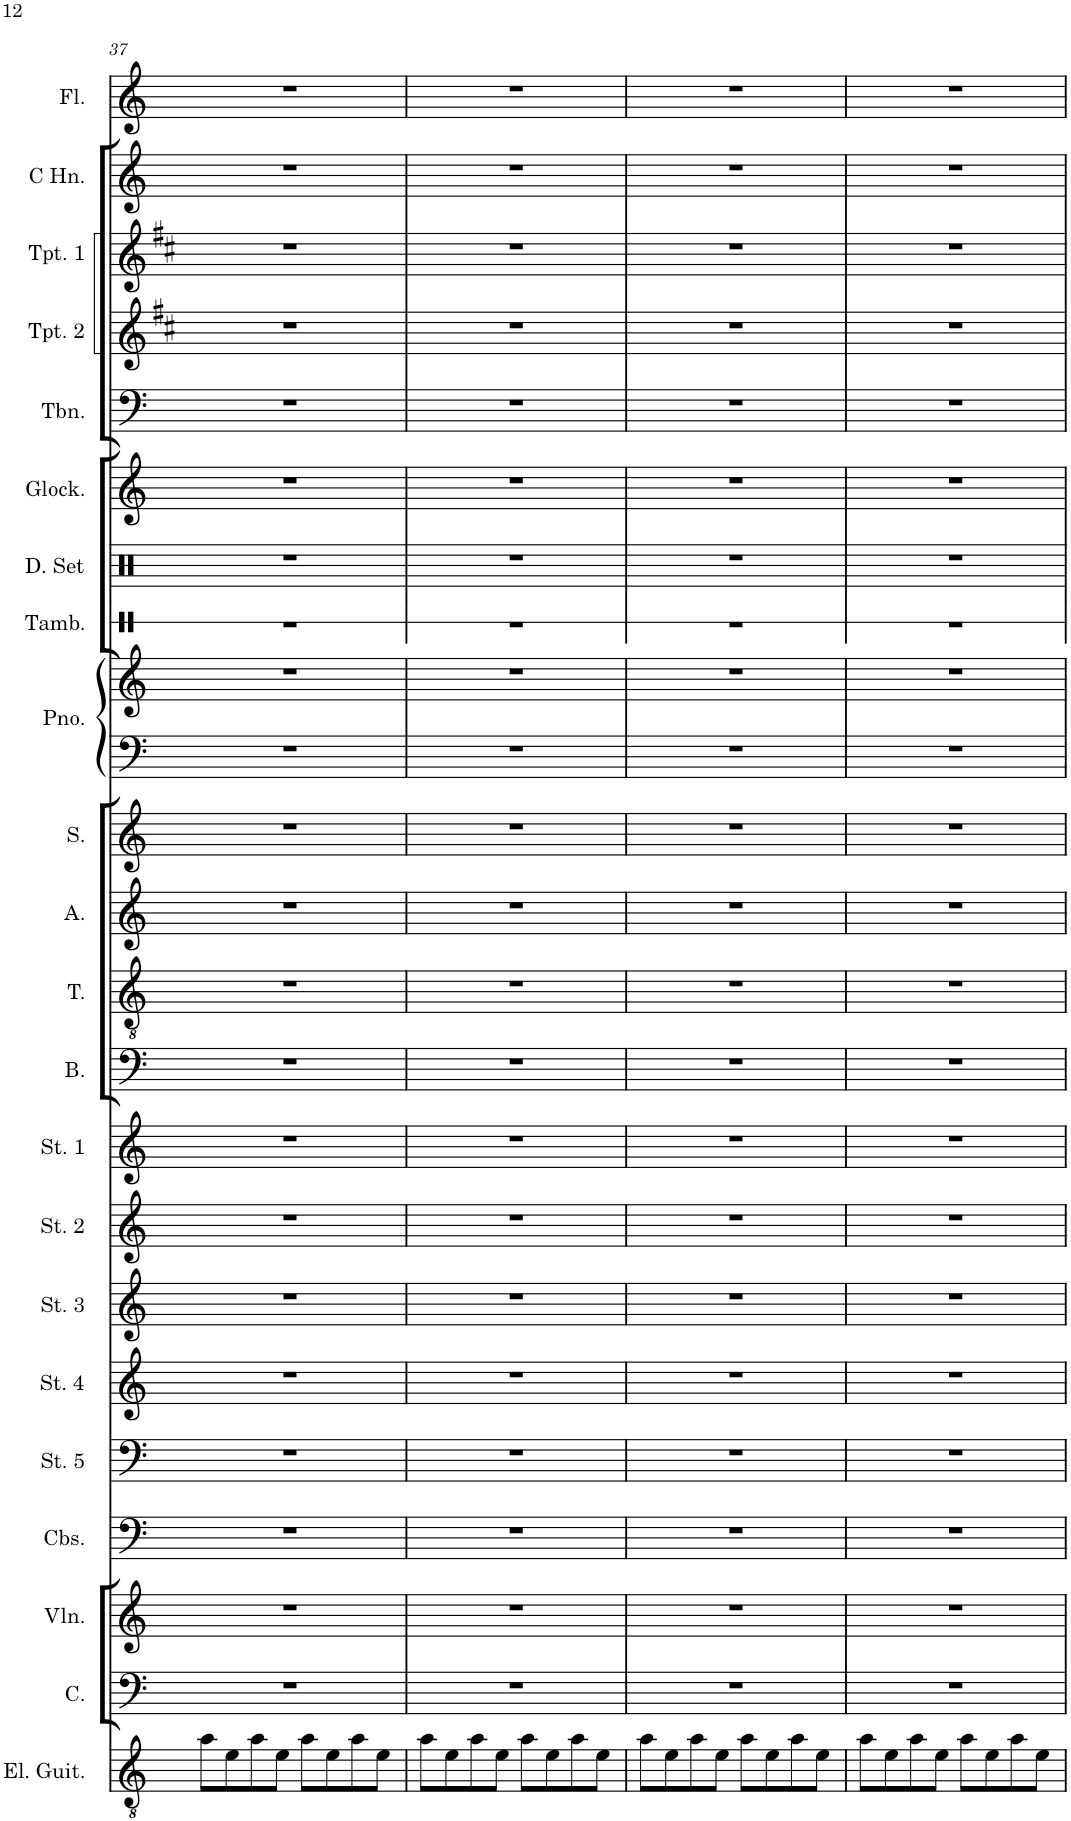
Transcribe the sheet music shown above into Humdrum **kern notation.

**kern	**kern	**kern	**kern	**kern	**kern	**kern	**kern	**kern	**kern	**kern	**kern	**kern	**kern	**kern	**kern	**kern	**kern	**kern	**kern	**kern	**kern	**kern
*part22	*part21	*part20	*part19	*part18	*part17	*part16	*part15	*part14	*part13	*part12	*part11	*part10	*part9	*part9	*part8	*part7	*part6	*part5	*part4	*part3	*part2	*part1
*staff23	*staff22	*staff21	*staff20	*staff19	*staff18	*staff17	*staff16	*staff15	*staff14	*staff13	*staff12	*staff11	*staff10	*staff9	*staff8	*staff7	*staff6	*staff5	*staff4	*staff3	*staff2	*staff1
*I"Electric Guitar	*I"Cello	*I"Violin	*I"Contrabasses	*I"Strings 5	*I"Strings 4	*I"Strings 3	*I"Strings 2	*I"Strings 1	*I"Bass	*I"Tenor	*I"Alto	*I"Soprano	*I"Piano	*	*I"Tambourine	*I"Drumset	*I"Glockenspiel	*I"Trombone	*I"Trumpet 2	*I"Trumpet 1	*I"Horn in C	*I"Flute
*I'El. Guit.	*I'C.	*I'Vln.	*I'Cbs.	*I'St. 5	*I'St. 4	*I'St. 3	*I'St. 2	*I'St. 1	*I'B.	*I'T.	*I'A.	*I'S.	*I'Pno.	*	*I'Tamb.	*I'D. Set	*I'Glock.	*I'Tbn.	*I'Tpt. 2	*I'Tpt. 1	*	*I'Fl.
!!LO:PB:g=z
*clefGv2	*clefF4	*clefG2	*clefF4	*clefF4	*clefG2	*clefG2	*clefG2	*clefG2	*clefF4	*clefGv2	*clefG2	*clefG2	*clefF4	*clefG2	*clefX	*clefX	*clefG2	*clefF4	*clefG2	*clefG2	*clefG2	*clefG2
*	*	*	*Trd7c12	*	*	*	*	*	*	*	*	*	*	*	*	*	*Trd-14c-24	*	*Trd1c2	*Trd1c2	*Trd7c12	*
*k[]	*k[]	*k[]	*k[]	*k[]	*k[]	*k[]	*k[]	*k[]	*k[]	*k[]	*k[]	*k[]	*k[]	*k[]	*k[]	*k[]	*k[]	*k[]	*k[f#c#]	*k[f#c#]	*k[]	*k[]
*M4/4	*M4/4	*M4/4	*M4/4	*M4/4	*M4/4	*M4/4	*M4/4	*M4/4	*M4/4	*M4/4	*M4/4	*M4/4	*M4/4	*M4/4	*M4/4	*M4/4	*M4/4	*M4/4	*M4/4	*M4/4	*M4/4	*M4/4
=37	=37	=37	=37	=37	=37	=37	=37	=37	=37	=37	=37	=37	=37	=37	=37	=37	=37	=37	=37	=37	=37	=37
8a\L	1r	1r	1r	1r	1r	1r	1r	1r	1r	1r	1r	1r	1r	1r	1r	1r	1r	1r	1r	1r	1r	1r
8e\	.	.	.	.	.	.	.	.	.	.	.	.	.	.	.	.	.	.	.	.	.	.
8a\	.	.	.	.	.	.	.	.	.	.	.	.	.	.	.	.	.	.	.	.	.	.
8e\J	.	.	.	.	.	.	.	.	.	.	.	.	.	.	.	.	.	.	.	.	.	.
8a\L	.	.	.	.	.	.	.	.	.	.	.	.	.	.	.	.	.	.	.	.	.	.
8e\	.	.	.	.	.	.	.	.	.	.	.	.	.	.	.	.	.	.	.	.	.	.
8a\	.	.	.	.	.	.	.	.	.	.	.	.	.	.	.	.	.	.	.	.	.	.
8e\J	.	.	.	.	.	.	.	.	.	.	.	.	.	.	.	.	.	.	.	.	.	.
=38	=38	=38	=38	=38	=38	=38	=38	=38	=38	=38	=38	=38	=38	=38	=38	=38	=38	=38	=38	=38	=38	=38
8a\L	1r	1r	1r	1r	1r	1r	1r	1r	1r	1r	1r	1r	1r	1r	1r	1r	1r	1r	1r	1r	1r	1r
8e\	.	.	.	.	.	.	.	.	.	.	.	.	.	.	.	.	.	.	.	.	.	.
8a\	.	.	.	.	.	.	.	.	.	.	.	.	.	.	.	.	.	.	.	.	.	.
8e\J	.	.	.	.	.	.	.	.	.	.	.	.	.	.	.	.	.	.	.	.	.	.
8a\L	.	.	.	.	.	.	.	.	.	.	.	.	.	.	.	.	.	.	.	.	.	.
8e\	.	.	.	.	.	.	.	.	.	.	.	.	.	.	.	.	.	.	.	.	.	.
8a\	.	.	.	.	.	.	.	.	.	.	.	.	.	.	.	.	.	.	.	.	.	.
8e\J	.	.	.	.	.	.	.	.	.	.	.	.	.	.	.	.	.	.	.	.	.	.
=39	=39	=39	=39	=39	=39	=39	=39	=39	=39	=39	=39	=39	=39	=39	=39	=39	=39	=39	=39	=39	=39	=39
8a\L	1r	1r	1r	1r	1r	1r	1r	1r	1r	1r	1r	1r	1r	1r	1r	1r	1r	1r	1r	1r	1r	1r
8e\	.	.	.	.	.	.	.	.	.	.	.	.	.	.	.	.	.	.	.	.	.	.
8a\	.	.	.	.	.	.	.	.	.	.	.	.	.	.	.	.	.	.	.	.	.	.
8e\J	.	.	.	.	.	.	.	.	.	.	.	.	.	.	.	.	.	.	.	.	.	.
8a\L	.	.	.	.	.	.	.	.	.	.	.	.	.	.	.	.	.	.	.	.	.	.
8e\	.	.	.	.	.	.	.	.	.	.	.	.	.	.	.	.	.	.	.	.	.	.
8a\	.	.	.	.	.	.	.	.	.	.	.	.	.	.	.	.	.	.	.	.	.	.
8e\J	.	.	.	.	.	.	.	.	.	.	.	.	.	.	.	.	.	.	.	.	.	.
=40	=40	=40	=40	=40	=40	=40	=40	=40	=40	=40	=40	=40	=40	=40	=40	=40	=40	=40	=40	=40	=40	=40
8a\L	1r	1r	1r	1r	1r	1r	1r	1r	1r	1r	1r	1r	1r	1r	1r	1r	1r	1r	1r	1r	1r	1r
8e\	.	.	.	.	.	.	.	.	.	.	.	.	.	.	.	.	.	.	.	.	.	.
8a\	.	.	.	.	.	.	.	.	.	.	.	.	.	.	.	.	.	.	.	.	.	.
8e\J	.	.	.	.	.	.	.	.	.	.	.	.	.	.	.	.	.	.	.	.	.	.
8a\L	.	.	.	.	.	.	.	.	.	.	.	.	.	.	.	.	.	.	.	.	.	.
8e\	.	.	.	.	.	.	.	.	.	.	.	.	.	.	.	.	.	.	.	.	.	.
8a\	.	.	.	.	.	.	.	.	.	.	.	.	.	.	.	.	.	.	.	.	.	.
8e\J	.	.	.	.	.	.	.	.	.	.	.	.	.	.	.	.	.	.	.	.	.	.
=	=	=	=	=	=	=	=	=	=	=	=	=	=	=	=	=	=	=	=	=	=	=
*-	*-	*-	*-	*-	*-	*-	*-	*-	*-	*-	*-	*-	*-	*-	*-	*-	*-	*-	*-	*-	*-	*-
